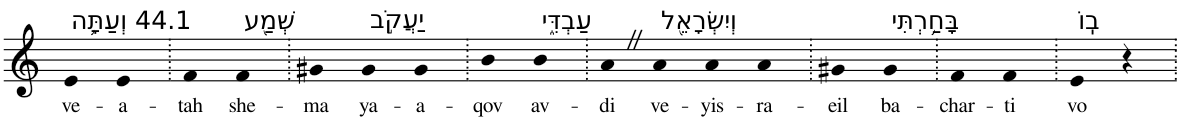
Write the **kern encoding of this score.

**kern	**text
*part1	*part1
*staff1	*staff1
*I"Piano	*
*I'Pno	*
*clefG2	*
*k[]	*
=1	=1
!LO:TX:a:t=44.1 וְעַתָּ֥ה	!
!	!LO:LY:b
4e	ve-
!	!LO:LY:b
4e	-a-
=2.	=2.
!	!LO:LY:b
4f	-tah
!LO:TX:a:t=שְׁמַ֖ע	!
!	!LO:LY:b
4f	she-
=3.	=3.
!	!LO:LY:b
4g#X	-ma
!LO:TX:a:t=יַעֲקֹ֣ב	!
!	!LO:LY:b
4g#	ya-
!	!LO:LY:b
4g#	-a-
=4.	=4.
!	!LO:LY:b
4b	-qov
!LO:TX:a:t=עַבְדִּ֑י	!
!	!LO:LY:b
4b	av-
=5.	=5.
!	!LO:LY:b
4aZ	-di
!LO:TX:a:t=וְיִשְׂרָאֵ֖ל	!
!	!LO:LY:b
4a	ve-
!	!LO:LY:b
4a	-yis-
!	!LO:LY:b
4a	-ra-
=6.	=6.
!	!LO:LY:b
4g#X	-eil
!LO:TX:a:t=בָּחַ֥רְתִּי	!
!	!LO:LY:b
4g#	ba-
=7.	=7.
!	!LO:LY:b
4f	-char-
!	!LO:LY:b
4f	-ti
=8.	=8.
!LO:TX:a:t=בֽוֹ	!
!	!LO:LY:b
4e	vo
4r	.
=.	=.
*-	*-
